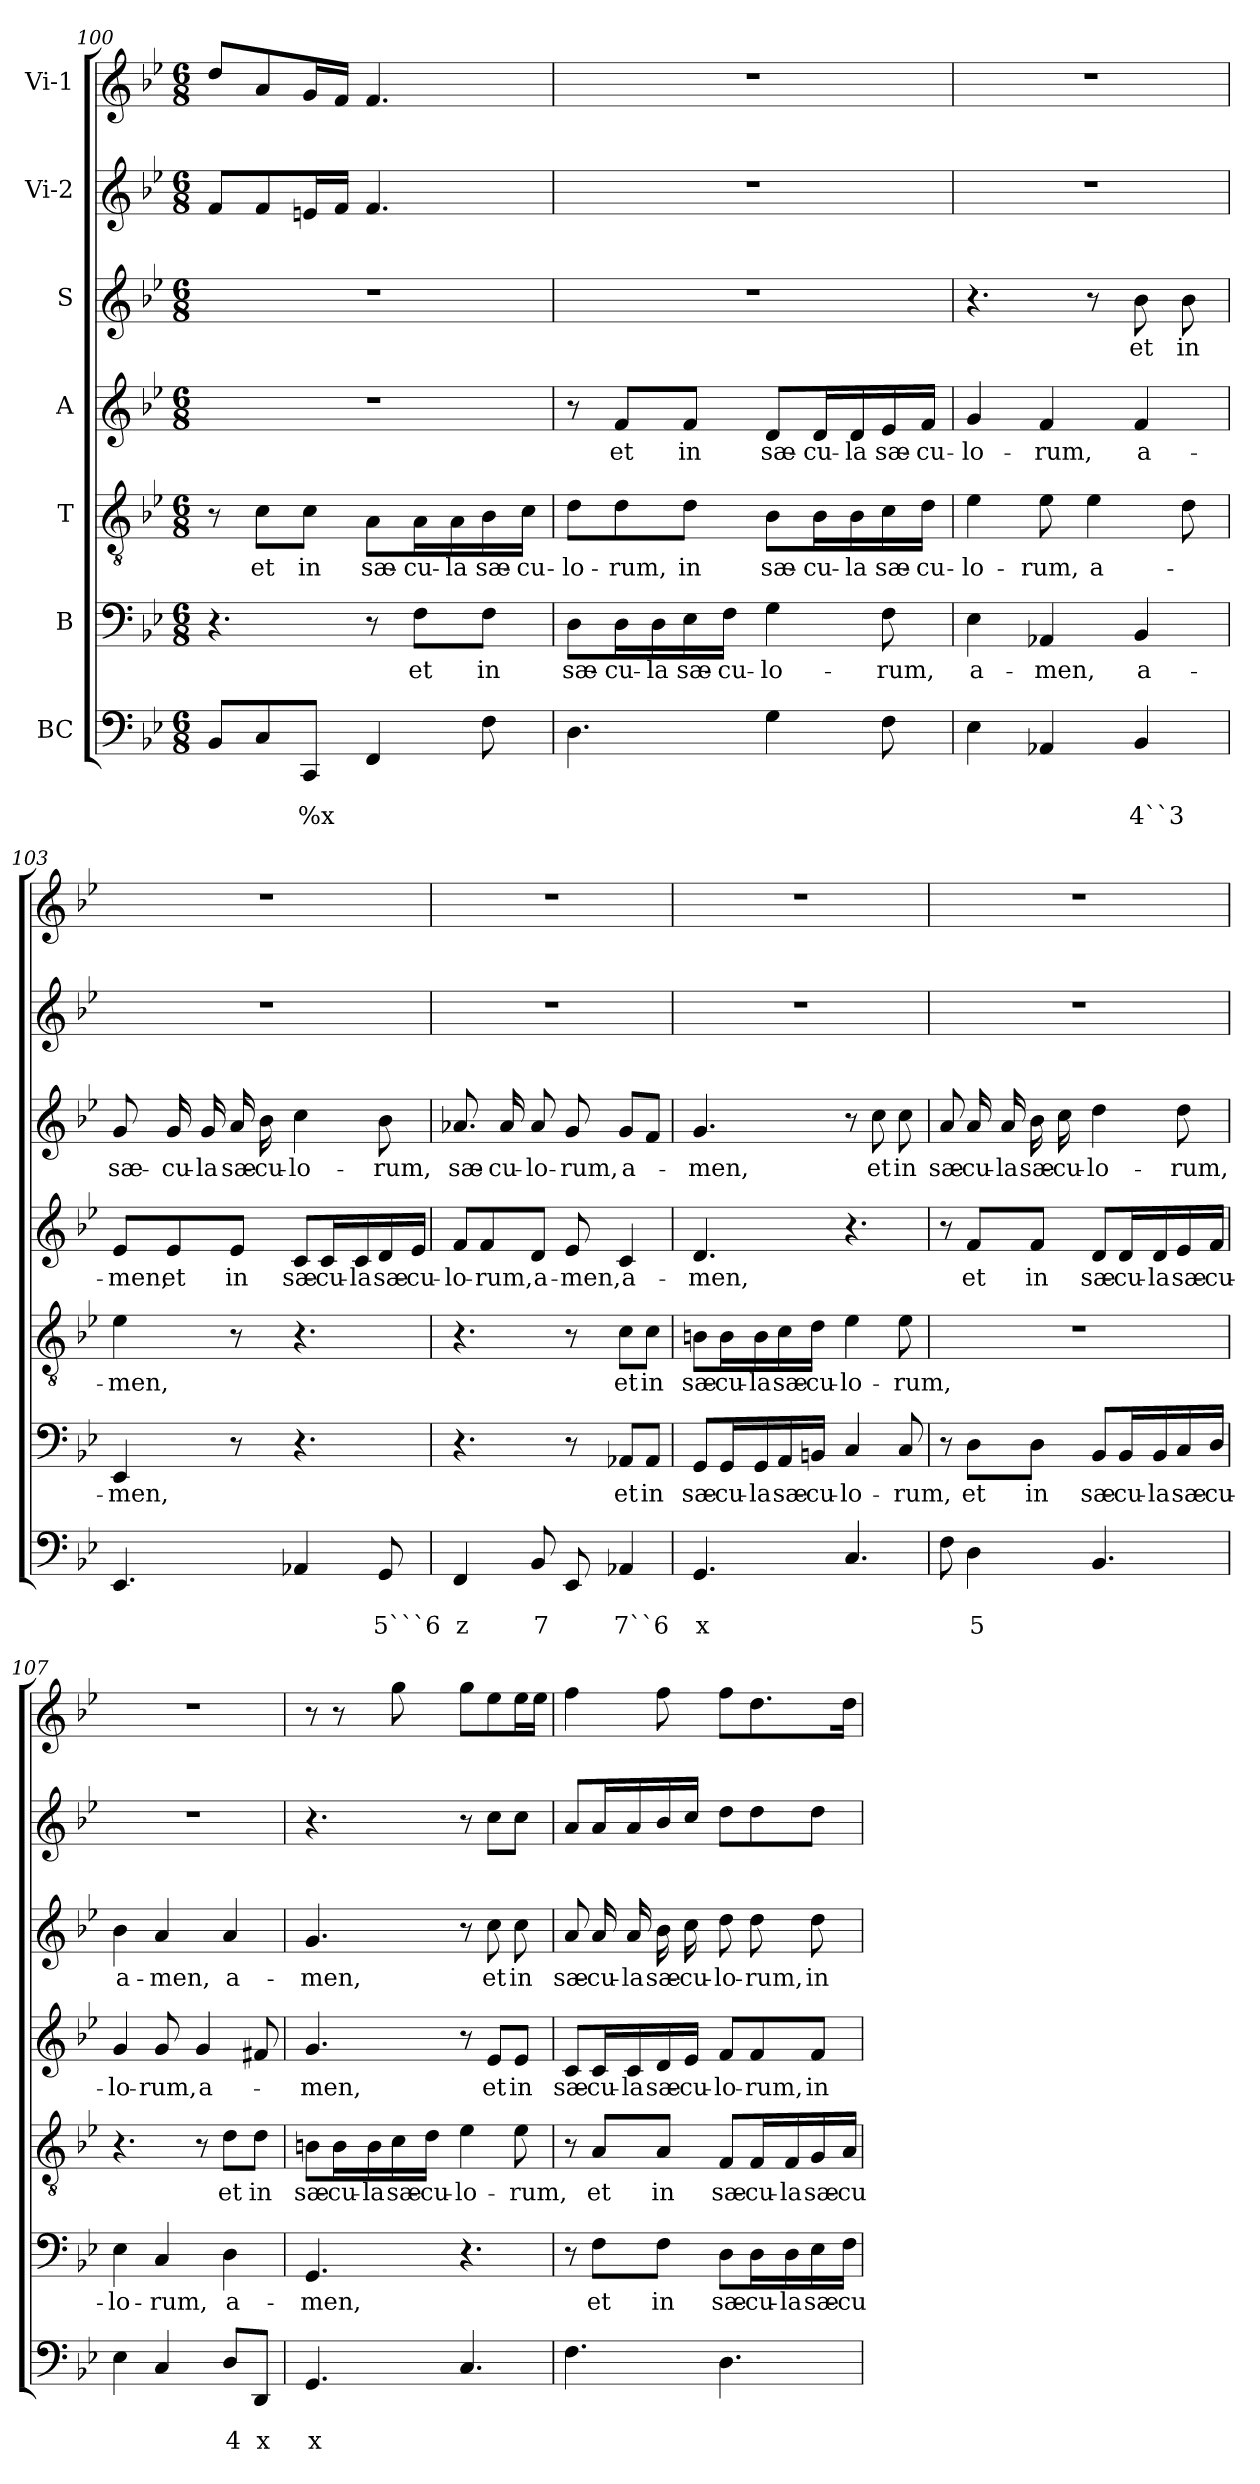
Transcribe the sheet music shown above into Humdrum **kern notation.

**kern	**text	**text	**kern	**text	**kern	**text	**kern	**text	**kern	**text	**kern	**kern
*part7	*part7	*part7	*part6	*part6	*part5	*part5	*part4	*part4	*part3	*part3	*part2	*part1
*staff7	*staff7	*staff7	*staff6	*staff6	*staff5	*staff5	*staff4	*staff4	*staff3	*staff3	*staff2	*staff1
*I"BC	*	*	*I"B	*	*I"T	*	*I"A	*	*I"S	*	*I"Vi-2	*I"Vi-1
*clefF4	*	*	*clefF4	*	*clefGv2	*	*clefG2	*	*clefG2	*	*clefG2	*clefG2
*k[b-e-]	*	*	*k[b-e-]	*	*k[b-e-]	*	*k[b-e-]	*	*k[b-e-]	*	*k[b-e-]	*k[b-e-]
*B-:	*	*	*B-:	*	*B-:	*	*B-:	*	*B-:	*	*B-:	*B-:
*M6/8	*	*	*M6/8	*	*M6/8	*	*M6/8	*	*M6/8	*	*M6/8	*M6/8
=100	=100	=100	=100	=100	=100	=100	=100	=100	=100	=100	=100	=100
8BB-/L	.	.	4.r	.	8r	.	2.r	.	2.r	.	8f/L	8dd/L
!	!	!	!	!	!	!LO:LY:b	!	!	!	!	!	!
8C/	.	.	.	.	8c\L	et	.	.	.	.	8f/	8a/
!	!	!LO:LY:b	!	!	!	!LO:LY:b	!	!	!	!	!	!
8CC/J	.	%x	.	.	8c\J	in	.	.	.	.	16en/L	16g/L
.	.	.	.	.	.	.	.	.	.	.	16f/JJ	16f/JJ
!	!	!	!	!	!	!LO:LY:b	!	!	!	!	!	!
4FF/	.	.	8r	.	8A\L	sæ-	.	.	.	.	4.f/	4.f/
!	!	!	!	!LO:LY:b	!	!LO:LY:b	!	!	!	!	!	!
.	.	.	8F\L	et	16A\L	-cu-	.	.	.	.	.	.
!	!	!	!	!	!	!LO:LY:b	!	!	!	!	!	!
.	.	.	.	.	16A\	-la	.	.	.	.	.	.
!	!	!	!	!LO:LY:b	!	!LO:LY:b	!	!	!	!	!	!
8F\	.	.	8F\J	in	16B-\	sæ-	.	.	.	.	.	.
!	!	!	!	!	!	!LO:LY:b	!	!	!	!	!	!
.	.	.	.	.	16c\JJ	-cu-	.	.	.	.	.	.
!!LO:LB:g=z
=101	=101	=101	=101	=101	=101	=101	=101	=101	=101	=101	=101	=101
!	!	!	!	!LO:LY:b	!	!LO:LY:b	!	!	!	!	!	!
4.D\	.	.	8D\L	sæ-	8d\L	-lo-	8r	.	2.r	.	2.r	2.r
!	!	!	!	!LO:LY:b	!	!LO:LY:b	!	!LO:LY:b	!	!	!	!
.	.	.	16D\L	-cu-	8d\	-rum,	8f/L	et	.	.	.	.
!	!	!	!	!LO:LY:b	!	!	!	!	!	!	!	!
.	.	.	16D\	-la	.	.	.	.	.	.	.	.
!	!	!	!	!LO:LY:b	!	!LO:LY:b	!	!LO:LY:b	!	!	!	!
.	.	.	16E-\	sæ-	8d\J	in	8f/J	in	.	.	.	.
!	!	!	!	!LO:LY:b	!	!	!	!	!	!	!	!
.	.	.	16F\JJ	-cu-	.	.	.	.	.	.	.	.
!	!	!	!	!LO:LY:b	!	!LO:LY:b	!	!LO:LY:b	!	!	!	!
4G\	.	.	4G\	-lo-	8B-\L	sæ-	8d/L	sæ-	.	.	.	.
!	!	!	!	!	!	!LO:LY:b	!	!LO:LY:b	!	!	!	!
.	.	.	.	.	16B-\L	-cu-	16d/L	-cu-	.	.	.	.
!	!	!	!	!	!	!LO:LY:b	!	!LO:LY:b	!	!	!	!
.	.	.	.	.	16B-\	-la	16d/	-la	.	.	.	.
!	!	!	!	!LO:LY:b	!	!LO:LY:b	!	!LO:LY:b	!	!	!	!
8F\	.	.	8F\	-rum,	16c\	sæ-	16e-/	sæ-	.	.	.	.
!	!	!	!	!	!	!LO:LY:b	!	!LO:LY:b	!	!	!	!
.	.	.	.	.	16d\JJ	-cu-	16f/JJ	-cu-	.	.	.	.
=102	=102	=102	=102	=102	=102	=102	=102	=102	=102	=102	=102	=102
!	!	!	!	!LO:LY:b	!	!LO:LY:b	!	!LO:LY:b	!	!	!	!
4E-\	.	.	4E-\	a-	4e-\	-lo-	4g/	-lo-	4.r	.	2.r	2.r
!	!	!	!	!LO:LY:b	!	!LO:LY:b	!	!LO:LY:b	!	!	!	!
4AA-X/	.	.	4AA-X/	-men,	8e-\	-rum,	4f/	-rum,	.	.	.	.
!	!	!	!	!	!	!LO:LY:b	!	!	!	!	!	!
.	.	.	.	.	4e-\	a-	.	.	8r	.	.	.
!	!	!LO:LY:b	!	!LO:LY:b	!	!	!	!LO:LY:b	!	!LO:LY:b	!	!
4BB-/	.	4``3	4BB-/	a-	.	.	4f/	a-	8b-\	et	.	.
!	!	!	!	!	!	!	!	!	!	!LO:LY:b	!	!
.	.	.	.	.	8d\	.	.	.	8b-\	in	.	.
=103	=103	=103	=103	=103	=103	=103	=103	=103	=103	=103	=103	=103
!	!	!	!	!LO:LY:b	!	!LO:LY:b	!	!LO:LY:b	!	!LO:LY:b	!	!
4.EE-/	.	.	4EE-/	-men,	4e-\	-men,	8e-/L	-men,	8g/	sæ-	2.r	2.r
!	!	!	!	!	!	!	!	!LO:LY:b	!	!LO:LY:b	!	!
.	.	.	.	.	.	.	8e-/	et	16g/	-cu-	.	.
!	!	!	!	!	!	!	!	!	!	!LO:LY:b	!	!
.	.	.	.	.	.	.	.	.	16g/	-la	.	.
!	!	!	!	!	!	!	!	!LO:LY:b	!	!LO:LY:b	!	!
.	.	.	8r	.	8r	.	8e-/J	in	16a/	sæ-	.	.
!	!	!	!	!	!	!	!	!	!	!LO:LY:b	!	!
.	.	.	.	.	.	.	.	.	16b-\	-cu-	.	.
!	!	!	!	!	!	!	!	!LO:LY:b	!	!LO:LY:b	!	!
4AA-X/	.	.	4.r	.	4.r	.	8c/L	sæ-	4cc\	-lo-	.	.
!	!	!	!	!	!	!	!	!LO:LY:b	!	!	!	!
.	.	.	.	.	.	.	16c/L	-cu-	.	.	.	.
!	!	!	!	!	!	!	!	!LO:LY:b	!	!	!	!
.	.	.	.	.	.	.	16c/	-la	.	.	.	.
!	!	!LO:LY:b	!	!	!	!	!	!LO:LY:b	!	!LO:LY:b	!	!
8GG/	.	5```6	.	.	.	.	16d/	sæ-	8b-\	-rum,	.	.
!	!	!	!	!	!	!	!	!LO:LY:b	!	!	!	!
.	.	.	.	.	.	.	16e-/JJ	-cu-	.	.	.	.
!!LO:PB:g=z
=104	=104	=104	=104	=104	=104	=104	=104	=104	=104	=104	=104	=104
!	!	!LO:LY:b	!	!	!	!	!	!LO:LY:b	!	!LO:LY:b	!	!
4FF/	.	z	4.r	.	4.r	.	8f/L	-lo-	8.a-X/	sæ-	2.r	2.r
!	!	!	!	!	!	!	!	!LO:LY:b	!	!	!	!
.	.	.	.	.	.	.	8f/	-rum,	.	.	.	.
!	!	!	!	!	!	!	!	!	!	!LO:LY:b	!	!
.	.	.	.	.	.	.	.	.	16a-/	-cu-	.	.
!	!	!LO:LY:b	!	!	!	!	!	!LO:LY:b	!	!LO:LY:b	!	!
8BB-/	.	7	.	.	.	.	8d/J	a-	8a-/	-lo-	.	.
!	!	!	!	!	!	!	!	!LO:LY:b	!	!LO:LY:b	!	!
8EE-/	.	.	8r	.	8r	.	8e-/	-men,	8g/	-rum,	.	.
!	!	!LO:LY:b	!	!LO:LY:b	!	!LO:LY:b	!	!LO:LY:b	!	!LO:LY:b	!	!
4AA-X/	.	7``6	8AA-X/L	et	8c\L	et	4c/	a-	8g/L	a-	.	.
!	!	!	!	!LO:LY:b	!	!LO:LY:b	!	!	!	!	!	!
.	.	.	8AA-/J	in	8c\J	in	.	.	8f/J	.	.	.
=105	=105	=105	=105	=105	=105	=105	=105	=105	=105	=105	=105	=105
!	!	!LO:LY:b	!	!LO:LY:b	!	!LO:LY:b	!	!LO:LY:b	!	!LO:LY:b	!	!
4.GG/	.	x	8GG/L	sæ-	8Bn\L	sæ-	4.d/	-men,	4.g/	-men,	2.r	2.r
!	!	!	!	!LO:LY:b	!	!LO:LY:b	!	!	!	!	!	!
.	.	.	16GG/L	-cu-	16B\L	-cu-	.	.	.	.	.	.
!	!	!	!	!LO:LY:b	!	!LO:LY:b	!	!	!	!	!	!
.	.	.	16GG/	-la	16B\	-la	.	.	.	.	.	.
!	!	!	!	!LO:LY:b	!	!LO:LY:b	!	!	!	!	!	!
.	.	.	16AA/	sæ-	16c\	sæ-	.	.	.	.	.	.
!	!	!	!	!LO:LY:b	!	!LO:LY:b	!	!	!	!	!	!
.	.	.	16BBn/JJ	-cu-	16d\JJ	-cu-	.	.	.	.	.	.
!	!	!	!	!LO:LY:b	!	!LO:LY:b	!	!	!	!	!	!
4.C/	.	.	4C/	-lo-	4e-\	-lo-	4.r	.	8r	.	.	.
!	!	!	!	!	!	!	!	!	!	!LO:LY:b	!	!
.	.	.	.	.	.	.	.	.	8cc\	et	.	.
!	!	!	!	!LO:LY:b	!	!LO:LY:b	!	!	!	!LO:LY:b	!	!
.	.	.	8C/	-rum,	8e-\	-rum,	.	.	8cc\	in	.	.
=106	=106	=106	=106	=106	=106	=106	=106	=106	=106	=106	=106	=106
!	!	!	!	!	!	!	!	!	!	!LO:LY:b	!	!
8F\	.	.	8r	.	2.r	.	8r	.	8a/	sæ-	2.r	2.r
!	!	!LO:LY:b	!	!LO:LY:b	!	!	!	!LO:LY:b	!	!LO:LY:b	!	!
4D\	.	5	8D\L	et	.	.	8f/L	et	16a/	-cu-	.	.
!	!	!	!	!	!	!	!	!	!	!LO:LY:b	!	!
.	.	.	.	.	.	.	.	.	16a/	-la	.	.
!	!	!	!	!LO:LY:b	!	!	!	!LO:LY:b	!	!LO:LY:b	!	!
.	.	.	8D\J	in	.	.	8f/J	in	16b-\	sæ-	.	.
!	!	!	!	!	!	!	!	!	!	!LO:LY:b	!	!
.	.	.	.	.	.	.	.	.	16cc\	-cu-	.	.
!	!	!	!	!LO:LY:b	!	!	!	!LO:LY:b	!	!LO:LY:b	!	!
4.BB-/	.	.	8BB-/L	sæ-	.	.	8d/L	sæ-	4dd\	-lo-	.	.
!	!	!	!	!LO:LY:b	!	!	!	!LO:LY:b	!	!	!	!
.	.	.	16BB-/L	-cu-	.	.	16d/L	-cu-	.	.	.	.
!	!	!	!	!LO:LY:b	!	!	!	!LO:LY:b	!	!	!	!
.	.	.	16BB-/	-la	.	.	16d/	-la	.	.	.	.
!	!	!	!	!LO:LY:b	!	!	!	!LO:LY:b	!	!LO:LY:b	!	!
.	.	.	16C/	sæ-	.	.	16e-/	sæ-	8dd\	-rum,	.	.
!	!	!	!	!LO:LY:b	!	!	!	!LO:LY:b	!	!	!	!
.	.	.	16D/JJ	-cu-	.	.	16f/JJ	-cu-	.	.	.	.
=107	=107	=107	=107	=107	=107	=107	=107	=107	=107	=107	=107	=107
!	!	!	!	!LO:LY:b	!	!	!	!LO:LY:b	!	!LO:LY:b	!	!
4E-\	.	.	4E-\	-lo-	4.r	.	4g/	-lo-	4b-\	a-	2.r	2.r
!	!	!	!	!LO:LY:b	!	!	!	!LO:LY:b	!	!LO:LY:b	!	!
4C/	.	.	4C/	-rum,	.	.	8g/	-rum,	4a/	-men,	.	.
!	!	!	!	!	!	!	!	!LO:LY:b	!	!	!	!
.	.	.	.	.	8r	.	4g/	a-	.	.	.	.
!	!	!LO:LY:b	!	!LO:LY:b	!	!LO:LY:b	!	!	!	!LO:LY:b	!	!
8D/L	.	4	4D\	a-	8d\L	et	.	.	4a/	a-	.	.
!	!	!LO:LY:b	!	!	!	!LO:LY:b	!	!	!	!	!	!
8DD/J	.	x	.	.	8d\J	in	8f#X/	.	.	.	.	.
!!LO:LB:g=z
=108	=108	=108	=108	=108	=108	=108	=108	=108	=108	=108	=108	=108
!	!	!LO:LY:b	!	!LO:LY:b	!	!LO:LY:b	!	!LO:LY:b	!	!LO:LY:b	!	!
4.GG/	.	x	4.GG/	-men,	8Bn\L	sæ-	4.g/	-men,	4.g/	-men,	4.r	8r
!	!	!	!	!	!	!LO:LY:b	!	!	!	!	!	!
.	.	.	.	.	16B\L	-cu-	.	.	.	.	.	8r
!	!	!	!	!	!	!LO:LY:b	!	!	!	!	!	!
.	.	.	.	.	16B\	-la	.	.	.	.	.	.
!	!	!	!	!	!	!LO:LY:b	!	!	!	!	!	!
.	.	.	.	.	16c\	sæ-	.	.	.	.	.	8gg\
!	!	!	!	!	!	!LO:LY:b	!	!	!	!	!	!
.	.	.	.	.	16d\JJ	-cu-	.	.	.	.	.	.
!	!	!	!	!	!	!LO:LY:b	!	!	!	!	!	!
4.C/	.	.	4.r	.	4e-\	-lo-	8r	.	8r	.	8r	8gg\L
!	!	!	!	!	!	!	!	!LO:LY:b	!	!LO:LY:b	!	!
.	.	.	.	.	.	.	8e-/L	et	8cc\	et	8cc\L	8ee-\
!	!	!	!	!	!	!LO:LY:b	!	!LO:LY:b	!	!LO:LY:b	!	!
.	.	.	.	.	8e-\	-rum,	8e-/J	in	8cc\	in	8cc\J	16ee-\L
.	.	.	.	.	.	.	.	.	.	.	.	16ee-\JJ
=109	=109	=109	=109	=109	=109	=109	=109	=109	=109	=109	=109	=109
!	!	!	!	!	!	!	!	!LO:LY:b	!	!LO:LY:b	!	!
4.F\	.	.	8r	.	8r	.	8c/L	sæ-	8a/	sæ-	8a/L	4ff\
!	!	!	!	!LO:LY:b	!	!LO:LY:b	!	!LO:LY:b	!	!LO:LY:b	!	!
.	.	.	8F\L	et	8A/L	et	16c/L	-cu-	16a/	-cu-	16a/L	.
!	!	!	!	!	!	!	!	!LO:LY:b	!	!LO:LY:b	!	!
.	.	.	.	.	.	.	16c/	-la	16a/	-la	16a/	.
!	!	!	!	!LO:LY:b	!	!LO:LY:b	!	!LO:LY:b	!	!LO:LY:b	!	!
.	.	.	8F\J	in	8A/J	in	16d/	sæ-	16b-\	sæ-	16b-/	8ff\
!	!	!	!	!	!	!	!	!LO:LY:b	!	!LO:LY:b	!	!
.	.	.	.	.	.	.	16e-/JJ	-cu-	16cc\	-cu-	16cc/JJ	.
!	!	!	!	!LO:LY:b	!	!LO:LY:b	!	!LO:LY:b	!	!LO:LY:b	!	!
4.D\	.	.	8D\L	sæ-	8F/L	sæ-	8f/L	-lo-	8dd\	-lo-	8dd\L	8ff\L
!	!	!	!	!LO:LY:b	!	!LO:LY:b	!	!LO:LY:b	!	!LO:LY:b	!	!
.	.	.	16D\L	-cu-	16F/L	-cu-	8f/	-rum,	8dd\	-rum,	8dd\	8.dd\
!	!	!	!	!LO:LY:b	!	!LO:LY:b	!	!	!	!	!	!
.	.	.	16D\	-la	16F/	-la	.	.	.	.	.	.
!	!	!	!	!LO:LY:b	!	!LO:LY:b	!	!LO:LY:b	!	!LO:LY:b	!	!
.	.	.	16E-\	sæ-	16G/	sæ-	8f/J	in	8dd\	in	8dd\J	.
!	!	!	!	!LO:LY:b	!	!LO:LY:b	!	!	!	!	!	!
.	.	.	16F\JJ	-cu-	16A/JJ	-cu-	.	.	.	.	.	16dd\Jk
=	=	=	=	=	=	=	=	=	=	=	=	=
*-	*-	*-	*-	*-	*-	*-	*-	*-	*-	*-	*-	*-
